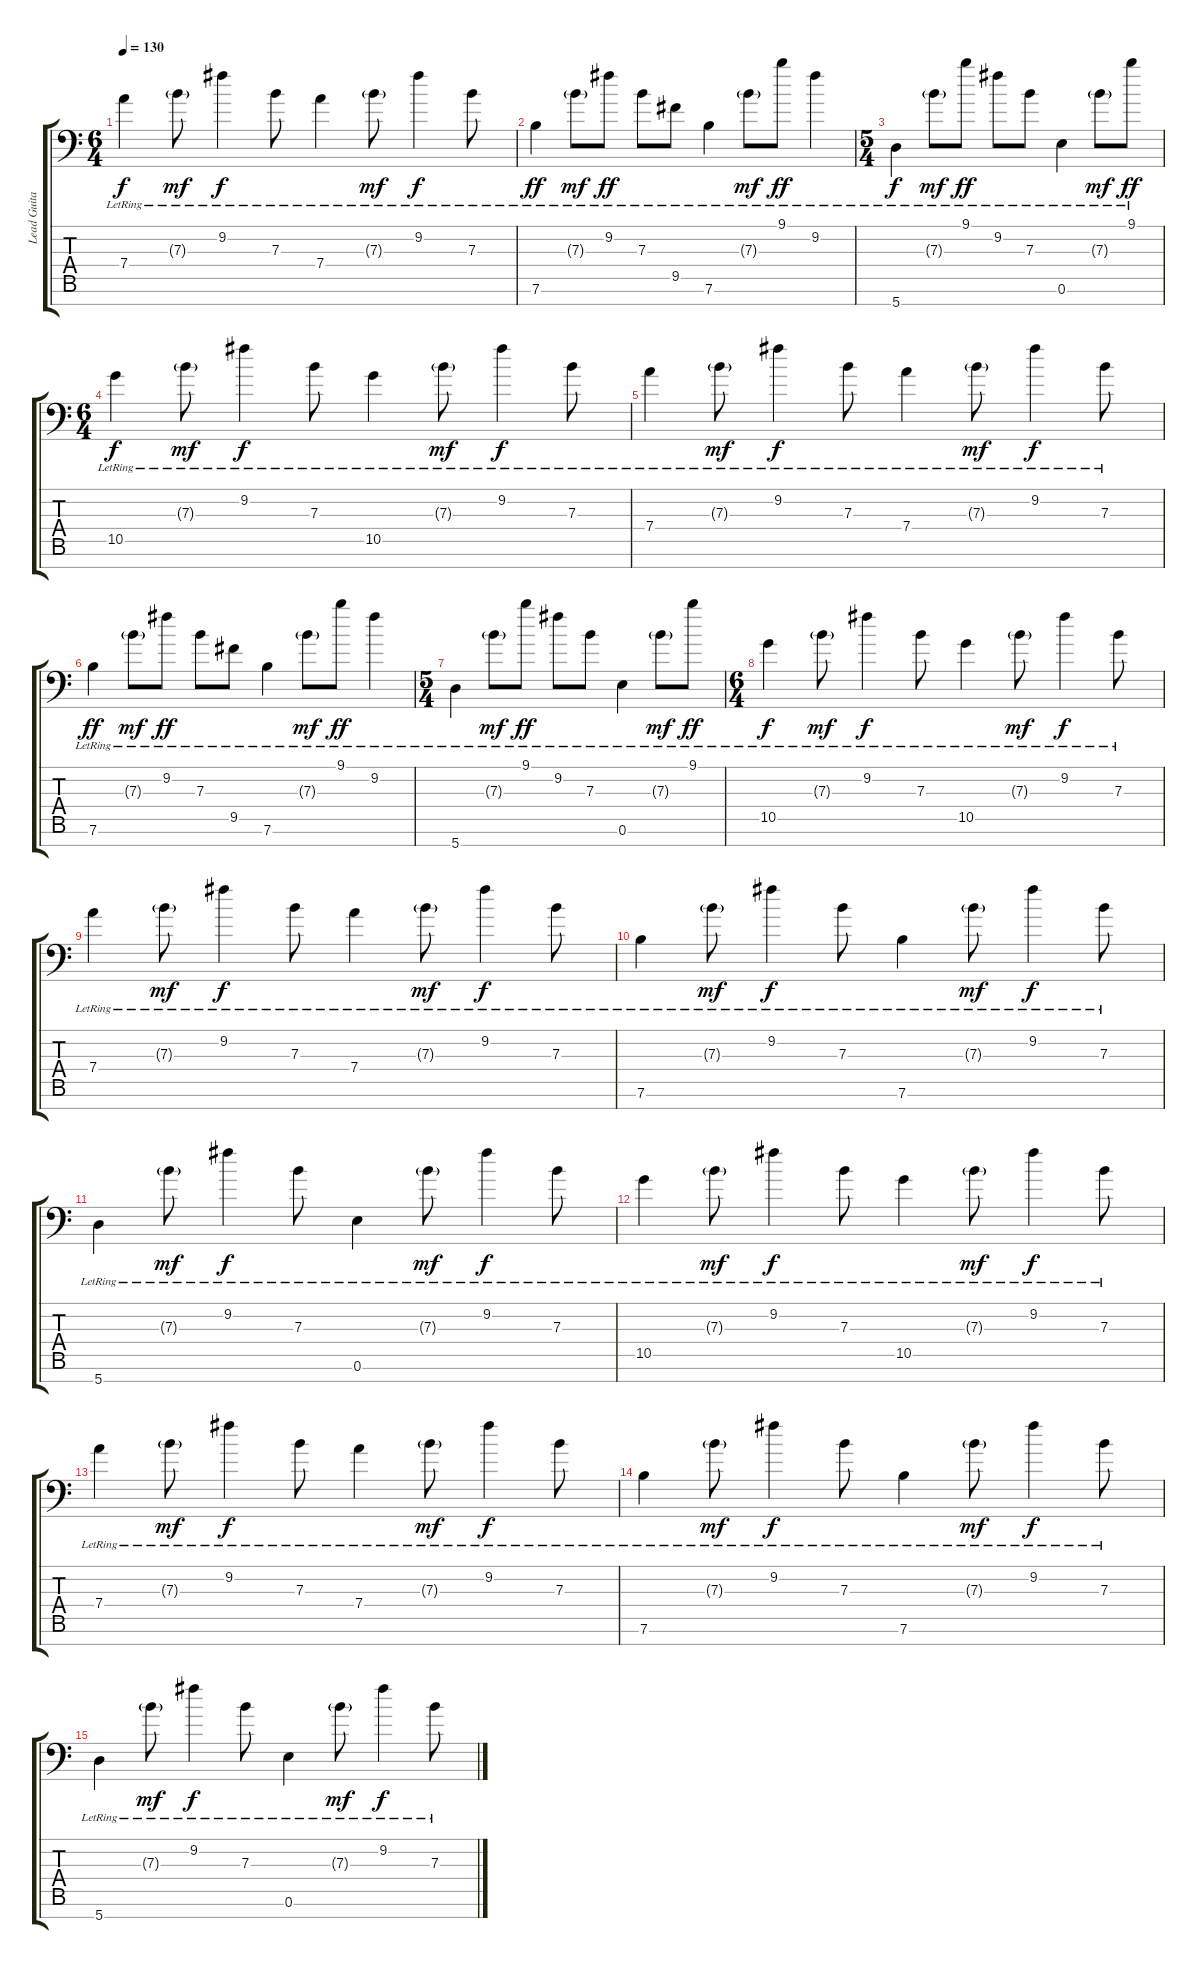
\track ("Lead Guitar #1" "Lead Guita") {instrument overdrivenguitar}
\staff {score tabs}
\tuning (D4 A3 E3 D3 A2 E2 A1) {hide}
\ts (6 4)
\tempo 130
\clef f4
\ks c
7.4{lr}.4{dy f} 7.3{g lr}.8{dy mf} 9.2{lr}.4{dy f} 7.3{lr}.8 7.4{lr}.4 7.3{g lr}.8{dy mf} 9.2{lr}.4{dy f} 7.3{lr}.8 |
7.6{lr}.4{dy ff} 7.3{g lr}.8{dy mf} 9.2{lr}.8{dy ff} 7.3{lr}.8 9.5{lr}.8 7.6{lr}.4 7.3{g lr}.8{dy mf} 9.1{lr}.8{dy ff} 9.2{lr}.4 |
\ts (5 4)
5.7{lr}.4{dy f} 7.3{g lr}.8{dy mf} 9.1{lr}.8{dy ff} 9.2{lr}.8 7.3{lr}.8 0.6{lr}.4 7.3{g lr}.8{dy mf} 9.1{lr}.8{dy ff} |
\ts (6 4)
10.5{lr}.4{dy f} 7.3{g lr}.8{dy mf} 9.2{lr}.4{dy f} 7.3{lr}.8 10.5{lr}.4 7.3{g lr}.8{dy mf} 9.2{lr}.4{dy f} 7.3{lr}.8 |
7.4{lr}.4 7.3{g lr}.8{dy mf} 9.2{lr}.4{dy f} 7.3{lr}.8 7.4{lr}.4 7.3{g lr}.8{dy mf} 9.2{lr}.4{dy f} 7.3{lr}.8 |
7.6{lr}.4{dy ff} 7.3{g lr}.8{dy mf} 9.2{lr}.8{dy ff} 7.3{lr}.8 9.5{lr}.8 7.6{lr}.4 7.3{g lr}.8{dy mf} 9.1{lr}.8{dy ff} 9.2{lr}.4 |
\ts (5 4)
5.7{lr}.4 7.3{g lr}.8{dy mf} 9.1{lr}.8{dy ff} 9.2{lr}.8 7.3{lr}.8 0.6{lr}.4 7.3{g lr}.8{dy mf} 9.1{lr}.8{dy ff} |
\ts (6 4)
10.5{lr}.4{dy f} 7.3{g lr}.8{dy mf} 9.2{lr}.4{dy f} 7.3{lr}.8 10.5{lr}.4 7.3{g lr}.8{dy mf} 9.2{lr}.4{dy f} 7.3{lr}.8 |
7.4{lr}.4 7.3{g lr}.8{dy mf} 9.2{lr}.4{dy f} 7.3{lr}.8 7.4{lr}.4 7.3{g lr}.8{dy mf} 9.2{lr}.4{dy f} 7.3{lr}.8 |
7.6{lr}.4 7.3{g lr}.8{dy mf} 9.2{lr}.4{dy f} 7.3{lr}.8 7.6{lr}.4 7.3{g lr}.8{dy mf} 9.2{lr}.4{dy f} 7.3{lr}.8 |
5.7{lr}.4 7.3{g lr}.8{dy mf} 9.2{lr}.4{dy f} 7.3{lr}.8 0.6{lr}.4 7.3{g lr}.8{dy mf} 9.2{lr}.4{dy f} 7.3{lr}.8 |
10.5{lr}.4 7.3{g lr}.8{dy mf} 9.2{lr}.4{dy f} 7.3{lr}.8 10.5{lr}.4 7.3{g lr}.8{dy mf} 9.2{lr}.4{dy f} 7.3{lr}.8 |
7.4{lr}.4 7.3{g lr}.8{dy mf} 9.2{lr}.4{dy f} 7.3{lr}.8 7.4{lr}.4 7.3{g lr}.8{dy mf} 9.2{lr}.4{dy f} 7.3{lr}.8 |
7.6{lr}.4 7.3{g lr}.8{dy mf} 9.2{lr}.4{dy f} 7.3{lr}.8 7.6{lr}.4 7.3{g lr}.8{dy mf} 9.2{lr}.4{dy f} 7.3{lr}.8 |
5.7{lr}.4 7.3{g lr}.8{dy mf} 9.2{lr}.4{dy f} 7.3{lr}.8 0.6{lr}.4 7.3{g lr}.8{dy mf} 9.2{lr}.4{dy f} 7.3{lr}.8
